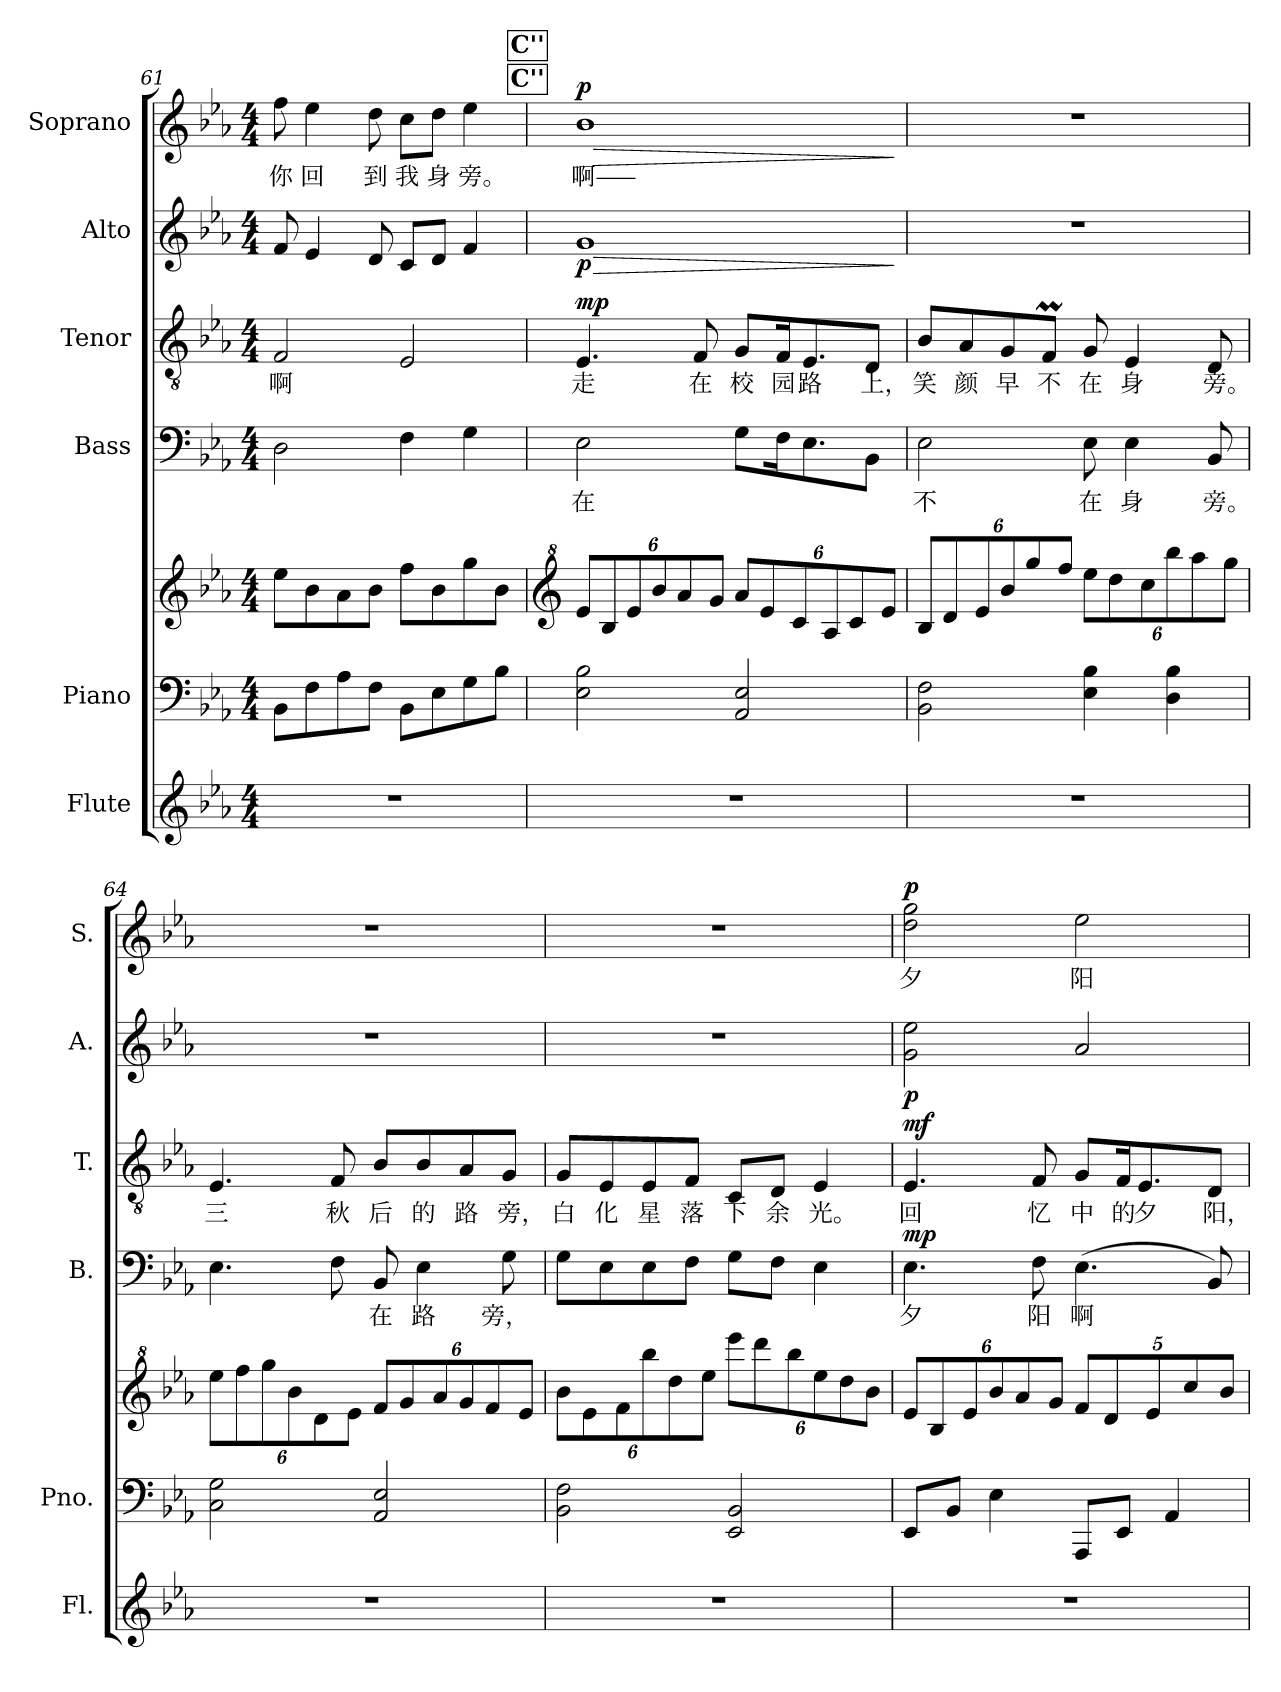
**kern	**kern	**kern	**kern	**text	**dynam	**kern	**text	**dynam	**kern	**dynam	**kern	**text	**dynam
*part6	*part5	*part5	*part4	*part4	*part4	*part3	*part3	*part3	*part2	*part2	*part1	*part1	*part1
*staff7	*staff6	*staff5	*staff4	*staff4	*staff4	*staff3	*staff3	*staff3	*staff2	*staff2	*staff1	*staff1	*staff1
*I"Flute	*I"Piano	*	*I"Bass	*	*	*I"Tenor	*	*	*I"Alto	*	*I"Soprano	*	*
*I'Fl.	*I'Pno.	*	*I'B.	*	*	*I'T.	*	*	*I'A.	*	*I'S.	*	*
*clefG2	*clefF4	*clefG2	*clefF4	*	*	*clefGv2	*	*	*clefG2	*	*clefG2	*	*
*k[b-e-a-]	*k[b-e-a-]	*k[b-e-a-]	*k[b-e-a-]	*	*	*k[b-e-a-]	*	*	*k[b-e-a-]	*	*k[b-e-a-]	*	*
*M4/4	*M4/4	*M4/4	*M4/4	*	*	*M4/4	*	*	*M4/4	*	*M4/4	*	*
=61	=61	=61	=61	=61	=61	=61	=61	=61	=61	=61	=61	=61	=61
!	!	!	!	!	!	!	!LO:LY:b	!	!	!	!	!LO:LY:b	!
1r	8BB-\L	8ee-\L	2D\	.	.	2F/	啊	.	8f/	.	8ff\	你	.
!	!	!	!	!	!	!	!	!	!	!	!	!LO:LY:b	!
.	8F\	8b-\	.	.	.	.	.	.	4e-/	.	4ee-\	回	.
.	8A-\	8a-\	.	.	.	.	.	.	.	.	.	.	.
!	!	!	!	!	!	!	!	!	!	!	!	!LO:LY:b	!
.	8F\J	8b-\J	.	.	.	.	.	.	8d/	.	8dd\	到	.
!	!	!	!	!	!	!	!	!	!	!	!	!LO:LY:b	!
.	8BB-\L	8ff\L	4F\	.	.	2E-/	.	.	8c/L	.	8cc\L	我	.
!	!	!	!	!	!	!	!	!	!	!	!	!LO:LY:b	!
.	8E-\	8b-\	.	.	.	.	.	.	8d/J	.	8dd\J	身	.
!	!	!	!	!	!	!	!	!	!	!	!	!LO:LY:b	!
.	8G\	8gg\	4G\	.	.	.	.	.	4f/	.	4ee-\	旁。	.
.	8B-\J	8b-\J	.	.	.	.	.	.	.	.	.	.	.
!!LO:LB:g=z
!!LO:REH:place=s1:a:B:fs=14:t=C''
!!LO:REH:place=s5:a:B:fs=14:t=C''
=62	=62	=62	=62	=62	=62	=62	=62	=62	=62	=62	=62	=62	=62
*	*	*clefG^2	*	*	*	*	*	*	*	*	*	*	*
*	*	*Xbrackettup	*	*	*	*	*	*	*	*	*	*	*
!	!	!	!	!LO:LY:b	!	!	!LO:LY:b	!LO:DY:b	!	!LO:HP:b	!	!LO:LY:b	!LO:HP:b
!	!	!	!	!	!	!	!	!	!	!LO:DY:n=1:b	!	!	!LO:DY:n=1:b
1r	2E-\ 2B-\	12ee-/L	2E-\	在	.	4.E-/	走	mp	1g	> p	1b-	啊——	> p
.	.	12b-/	.	.	.	.	.	.	.	.	.	.	.
.	.	12ee-/	.	.	.	.	.	.	.	.	.	.	.
.	.	12bb-/	.	.	.	.	.	.	.	.	.	.	.
.	.	12aa-/	.	.	.	.	.	.	.	.	.	.	.
!	!	!	!	!	!	!	!LO:LY:b	!	!	!	!	!	!
.	.	.	.	.	.	8F/	在	.	.	.	.	.	.
.	.	12gg/J	.	.	.	.	.	.	.	.	.	.	.
!	!	!	!	!	!	!	!LO:LY:b	!	!	!	!	!	!
.	2AA-/ 2E-/	12aa-/L	8G\L	.	.	8G/L	校	.	.	.	.	.	.
.	.	12ee-/	.	.	.	.	.	.	.	.	.	.	.
!	!	!	!	!	!	!	!LO:LY:b	!	!	!	!	!	!
.	.	.	16F\K	.	.	16F/K	园	.	.	.	.	.	.
.	.	12cc/	.	.	.	.	.	.	.	.	.	.	.
!	!	!	!	!	!	!	!LO:LY:b	!	!	!	!	!	!
.	.	.	8.E-\	.	.	8.E-/	路	.	.	.	.	.	.
.	.	12a-/	.	.	.	.	.	.	.	.	.	.	.
.	.	12cc/	.	.	.	.	.	.	.	.	.	.	.
!	!	!	!	!	!	!	!LO:LY:b	!	!	!	!	!	!
.	.	.	8BB-\J	.	.	8D/J	上，	.	.	.	.	.	.
.	.	12ee-/J	.	.	.	.	.	.	.	.	.	.	.
.	.	.	.	.	.	.	.	.	.	]	.	.	]
=63	=63	=63	=63	=63	=63	=63	=63	=63	=63	=63	=63	=63	=63
!	!	!	!	!LO:LY:b	!	!	!LO:LY:b	!	!	!	!	!	!
1r	2BB-\ 2F\	12b-/L	2E-\	不	.	8B-/L	笑	.	1r	.	1r	.	.
.	.	12dd/	.	.	.	.	.	.	.	.	.	.	.
!	!	!	!	!	!	!	!LO:LY:b	!	!	!	!	!	!
.	.	.	.	.	.	8A-/	颜	.	.	.	.	.	.
.	.	12ee-/	.	.	.	.	.	.	.	.	.	.	.
!	!	!	!	!	!	!	!LO:LY:b	!	!	!	!	!	!
.	.	12bb-/	.	.	.	8G/	早	.	.	.	.	.	.
.	.	12ggg/	.	.	.	.	.	.	.	.	.	.	.
!	!	!	!	!	!	!	!LO:LY:b	!	!	!	!	!	!
.	.	.	.	.	.	8FM/J	不	.	.	.	.	.	.
.	.	12fff/J	.	.	.	.	.	.	.	.	.	.	.
!	!	!	!	!LO:LY:b	!	!	!LO:LY:b	!	!	!	!	!	!
.	4E-\ 4B-\	12eee-\L	8E-\	在	.	8G/	在	.	.	.	.	.	.
.	.	12ddd\	.	.	.	.	.	.	.	.	.	.	.
!	!	!	!	!LO:LY:b	!	!	!LO:LY:b	!	!	!	!	!	!
.	.	.	4E-\	身	.	4E-/	身	.	.	.	.	.	.
.	.	12ccc\	.	.	.	.	.	.	.	.	.	.	.
.	4D\ 4B-\	12bbb-\	.	.	.	.	.	.	.	.	.	.	.
.	.	12aaa-\	.	.	.	.	.	.	.	.	.	.	.
!	!	!	!	!LO:LY:b	!	!	!LO:LY:b	!	!	!	!	!	!
.	.	.	8BB-/	旁。	.	8D/	旁。	.	.	.	.	.	.
.	.	12ggg\J	.	.	.	.	.	.	.	.	.	.	.
=64	=64	=64	=64	=64	=64	=64	=64	=64	=64	=64	=64	=64	=64
!	!	!	!	!	!	!	!LO:LY:b	!	!	!	!	!	!
1r	2C\ 2G\	12eee-\L	4.E-\	.	.	4.E-/	三	.	1r	.	1r	.	.
.	.	12fff\	.	.	.	.	.	.	.	.	.	.	.
.	.	12ggg\	.	.	.	.	.	.	.	.	.	.	.
.	.	12bb-\	.	.	.	.	.	.	.	.	.	.	.
.	.	12dd\	.	.	.	.	.	.	.	.	.	.	.
!	!	!	!	!	!	!	!LO:LY:b	!	!	!	!	!	!
.	.	.	8F\	.	.	8F/	秋	.	.	.	.	.	.
.	.	12ee-\J	.	.	.	.	.	.	.	.	.	.	.
!	!	!	!	!LO:LY:b	!	!	!LO:LY:b	!	!	!	!	!	!
.	2AA-/ 2E-/	12ff/L	8BB-/	在	.	8B-/L	后	.	.	.	.	.	.
.	.	12gg/	.	.	.	.	.	.	.	.	.	.	.
!	!	!	!	!LO:LY:b	!	!	!LO:LY:b	!	!	!	!	!	!
.	.	.	4E-\	路	.	8B-/	的	.	.	.	.	.	.
.	.	12aa-/	.	.	.	.	.	.	.	.	.	.	.
!	!	!	!	!	!	!	!LO:LY:b	!	!	!	!	!	!
.	.	12gg/	.	.	.	8A-/	路	.	.	.	.	.	.
.	.	12ff/	.	.	.	.	.	.	.	.	.	.	.
!	!	!	!	!LO:LY:b	!	!	!LO:LY:b	!	!	!	!	!	!
.	.	.	8G\	旁，	.	8G/J	旁，	.	.	.	.	.	.
.	.	12ee-/J	.	.	.	.	.	.	.	.	.	.	.
=65	=65	=65	=65	=65	=65	=65	=65	=65	=65	=65	=65	=65	=65
!	!	!	!	!	!	!	!LO:LY:b	!	!	!	!	!	!
1r	2BB-\ 2F\	12bb-\L	8G\L	.	.	8G/L	白	.	1r	.	1r	.	.
.	.	12ee-\	.	.	.	.	.	.	.	.	.	.	.
!	!	!	!	!	!	!	!LO:LY:b	!	!	!	!	!	!
.	.	.	8E-\	.	.	8E-/	化	.	.	.	.	.	.
.	.	12ff\	.	.	.	.	.	.	.	.	.	.	.
!	!	!	!	!	!	!	!LO:LY:b	!	!	!	!	!	!
.	.	12bbb-\	8E-\	.	.	8E-/	星	.	.	.	.	.	.
.	.	12ddd\	.	.	.	.	.	.	.	.	.	.	.
!	!	!	!	!	!	!	!LO:LY:b	!	!	!	!	!	!
.	.	.	8F\J	.	.	8F/J	落	.	.	.	.	.	.
.	.	12eee-\J	.	.	.	.	.	.	.	.	.	.	.
!	!	!	!	!	!	!	!LO:LY:b	!	!	!	!	!	!
.	2EE-/ 2BB-/	12eeee-\L	8G\L	.	.	8C/L	下	.	.	.	.	.	.
.	.	12dddd\	.	.	.	.	.	.	.	.	.	.	.
!	!	!	!	!	!	!	!LO:LY:b	!	!	!	!	!	!
.	.	.	8F\J	.	.	8D/J	余	.	.	.	.	.	.
.	.	12bbb-\	.	.	.	.	.	.	.	.	.	.	.
!	!	!	!	!	!	!	!LO:LY:b	!	!	!	!	!	!
.	.	12eee-\	4E-\	.	.	4E-/	光。	.	.	.	.	.	.
.	.	12ddd\	.	.	.	.	.	.	.	.	.	.	.
.	.	12bb-\J	.	.	.	.	.	.	.	.	.	.	.
!!LO:PB:g=z
=66	=66	=66	=66	=66	=66	=66	=66	=66	=66	=66	=66	=66	=66
!	!	!	!	!LO:LY:b	!LO:DY:b	!	!LO:LY:b	!LO:DY:b	!	!LO:DY:b	!	!LO:LY:b	!LO:DY:b
1r	8EE-/L	12ee-/L	4.E-\	夕	mp	4.E-/	回	mf	2g\ 2ee-\	p	2dd\ 2gg\	夕	p
.	.	12b-/	.	.	.	.	.	.	.	.	.	.	.
.	8BB-/J	.	.	.	.	.	.	.	.	.	.	.	.
.	.	12ee-/	.	.	.	.	.	.	.	.	.	.	.
.	4E-\	12bb-/	.	.	.	.	.	.	.	.	.	.	.
.	.	12aa-/	.	.	.	.	.	.	.	.	.	.	.
!	!	!	!	!LO:LY:b	!	!	!LO:LY:b	!	!	!	!	!	!
.	.	.	8F\	阳	.	8F/	忆	.	.	.	.	.	.
.	.	12gg/J	.	.	.	.	.	.	.	.	.	.	.
!	!	!	!	!LO:LY:b	!	!	!LO:LY:b	!	!	!	!	!LO:LY:b	!
.	8AAA-/L	10ff/L	(4.E-\	啊	.	8G/L	中	.	2a-/	.	2ee-\	阳	.
.	.	10dd/	.	.	.	.	.	.	.	.	.	.	.
!	!	!	!	!	!	!	!LO:LY:b	!	!	!	!	!	!
.	8EE-/J	.	.	.	.	16F/K	的	.	.	.	.	.	.
!	!	!	!	!	!	!	!LO:LY:b	!	!	!	!	!	!
.	.	.	.	.	.	8.E-/	夕	.	.	.	.	.	.
.	.	10ee-/	.	.	.	.	.	.	.	.	.	.	.
.	4AA-/	.	.	.	.	.	.	.	.	.	.	.	.
.	.	10ccc/	.	.	.	.	.	.	.	.	.	.	.
!	!	!	!	!	!	!	!LO:LY:b	!	!	!	!	!	!
.	.	.	8BB-/)	.	.	8D/J	阳，	.	.	.	.	.	.
.	.	10bb-/J	.	.	.	.	.	.	.	.	.	.	.
=	=	=	=	=	=	=	=	=	=	=	=	=	=
*-	*-	*-	*-	*-	*-	*-	*-	*-	*-	*-	*-	*-	*-
